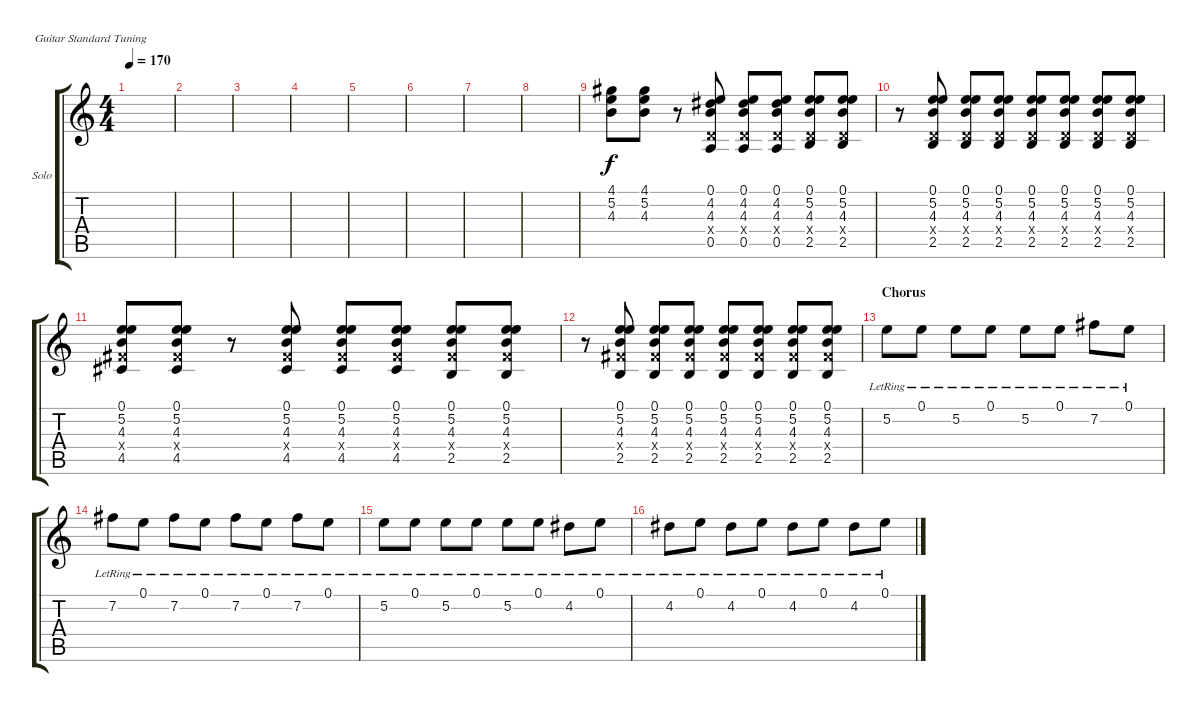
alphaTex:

\defaultSystemsLayout 4
\bracketExtendMode groupsimilarinstruments
\firstSystemTrackNameOrientation horizontal
\otherSystemsTrackNameOrientation horizontal
\track ("Solo" "Solo") {instrument distortionguitar}
\staff {score tabs}
\tuning (E4 B3 G3 D3 A2 E2)
\ts (4 4)
\tempo 170
\clef g2
\scale
0.333333
\ks c
|
\scale
0.333333 |
\scale
0.333333 |
\scale
0.333333 |
\scale
0.333333 |
\scale
0.333333 |
\scale
0.153465 |
\scale
0.153465 |
\scale
0.693069 (4.3 5.2 4.1).8 (4.3 5.2 4.1).8 r.8 (0.1 4.2 4.3 0.4{x} 0.5).8 (0.1 4.2 4.3 0.4{x} 0.5).8 (0.1 4.2 4.3 0.4{x} 0.5).8 (0.1 5.2 4.3 0.4{x} 2.5).8 (0.1 5.2 4.3 0.4{x} 2.5).8 |
\scale
0.30541 r.8 (0.1 5.2 4.3 0.4{x} 2.5).8 (0.1 5.2 4.3 0.4{x} 2.5).8 (0.1 5.2 4.3 0.4{x} 2.5).8 (0.1 5.2 4.3 0.4{x} 2.5).8 (0.1 5.2 4.3 0.4{x} 2.5).8 (0.1 5.2 4.3 0.4{x} 2.5).8 (0.1 5.2 4.3 0.4{x} 2.5).8 |
\scale
0.321117 (0.1 5.2 4.3 4.5 4.4{x}).8 (0.1 5.2 4.3 4.5 4.4{x}).8 r.8 (0.1 5.2 4.3 4.5 4.4{x}).8 (0.1 5.2 4.3 4.5 4.4{x}).8 (0.1 5.2 4.3 4.5 4.4{x}).8 (0.1 5.2 4.3 2.5 4.4{x}).8 (0.1 5.2 4.3 2.5 4.4{x}).8 |
\scale
0.373473 r.8 (0.1 5.2 4.3 2.5 4.4{x}).8 (0.1 5.2 4.3 2.5 4.4{x}).8 (0.1 5.2 4.3 2.5 4.4{x}).8 (0.1 5.2 4.3 2.5 4.4{x}).8 (0.1 5.2 4.3 2.5 4.4{x}).8 (0.1 5.2 4.3 2.5 4.4{x}).8 (0.1 5.2 4.3 2.5 4.4{x}).8 |
\section ("" "Chorus")
\scale
0.350554 5.2{lr}.8 0.1{lr}.8 5.2{lr}.8 0.1{lr}.8 5.2{lr}.8 0.1{lr}.8 7.2{lr}.8 0.1{lr}.8 |
\scale
0.298893 7.2{lr}.8 0.1{lr}.8 7.2{lr}.8 0.1{lr}.8 7.2{lr}.8 0.1{lr}.8 7.2{lr}.8 0.1{lr}.8 |
\scale
0.350554 5.2{lr}.8 0.1{lr}.8 5.2{lr}.8 0.1{lr}.8 5.2{lr}.8 0.1{lr}.8 4.2{lr}.8 0.1{lr}.8 |
\scale
0.315175 4.2{lr}.8 0.1{lr}.8 4.2{lr}.8 0.1{lr}.8 4.2{lr}.8 0.1{lr}.8 4.2{lr}.8 0.1{lr}.8
